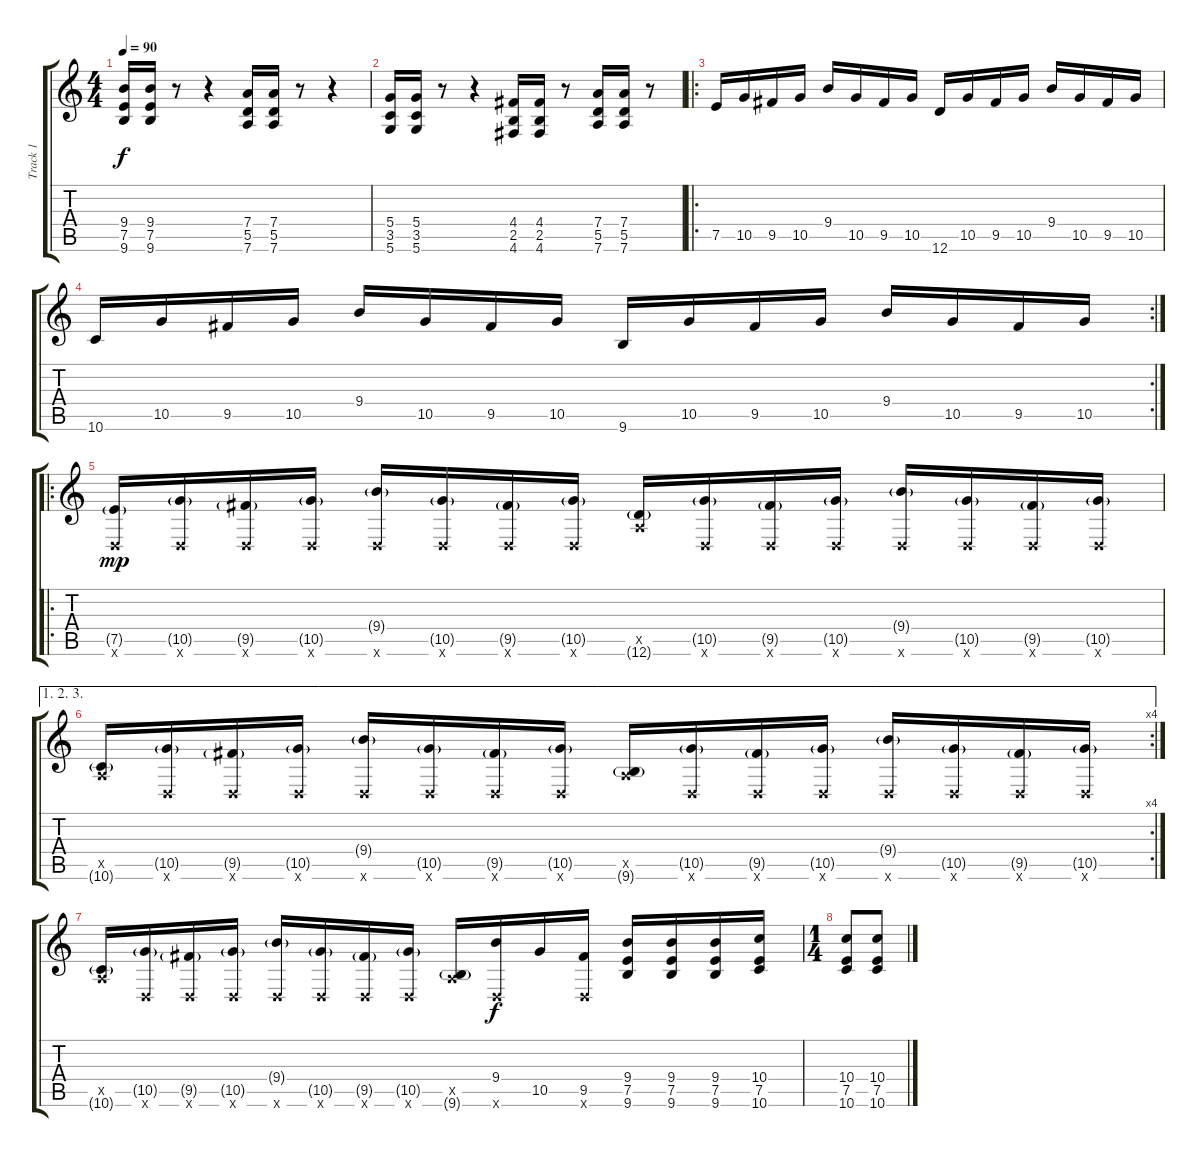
\track ("Track 1" "Track 1") {instrument distortionguitar}
\staff {score tabs}
\tuning (E4 B3 G3 D3 A2 D2) {hide}
\ts (4 4)
\tempo 90
\clef g2
\ks c
(9.4 7.5 9.6).16{dy f instrument distortionguitar} (9.4 7.5 9.6).16 r.8 r.4 (7.4 5.5 7.6).16 (7.4 5.5 7.6).16 r.8 r.4 |
(5.4 3.5 5.6).16 (5.4 3.5 5.6).16 r.8 r.4 (4.4 2.5 4.6).16 (4.4 2.5 4.6).16 r.8 (7.4 5.5 7.6).16 (7.4 5.5 7.6).16 r.8 |
\ro
7.5.16 10.5.16 9.5.16 10.5.16 9.4.16 10.5.16 9.5.16 10.5.16 12.6.16 10.5.16 9.5.16 10.5.16 9.4.16 10.5.16 9.5.16 10.5.16 |
\rc 2
10.6.16 10.5.16 9.5.16 10.5.16 9.4.16 10.5.16 9.5.16 10.5.16 9.6.16 10.5.16 9.5.16 10.5.16 9.4.16 10.5.16 9.5.16 10.5.16 |
\ro
(7.5{g} 0.6{x}).16{dy mp} (10.5{g} 0.6{x}).16 (9.5{g} 0.6{x}).16 (10.5{g} 0.6{x}).16 (9.4{g} 0.6{x}).16 (10.5{g} 0.6{x}).16 (9.5{g} 0.6{x}).16 (10.5{g} 0.6{x}).16 (0.5{x} 12.6{g}).16 (10.5{g} 0.6{x}).16 (9.5{g} 0.6{x}).16 (10.5{g} 0.6{x}).16 (9.4{g} 0.6{x}).16 (10.5{g} 0.6{x}).16 (9.5{g} 0.6{x}).16 (10.5{g} 0.6{x}).16 |
\ae (1 2 3)
\rc 4
(0.5{x} 10.6{g}).16 (10.5{g} 0.6{x}).16 (9.5{g} 0.6{x}).16 (10.5{g} 0.6{x}).16 (9.4{g} 0.6{x}).16 (10.5{g} 0.6{x}).16 (9.5{g} 0.6{x}).16 (10.5{g} 0.6{x}).16 (0.5{x} 9.6{g}).16 (10.5{g} 0.6{x}).16 (9.5{g} 0.6{x}).16 (10.5{g} 0.6{x}).16 (9.4{g} 0.6{x}).16 (10.5{g} 0.6{x}).16 (9.5{g} 0.6{x}).16 (10.5{g} 0.6{x}).16 |
(0.5{x} 10.6{g}).16 (10.5{g} 0.6{x}).16 (9.5{g} 0.6{x}).16 (10.5{g} 0.6{x}).16 (9.4{g} 0.6{x}).16 (10.5{g} 0.6{x}).16 (9.5{g} 0.6{x}).16 (10.5{g} 0.6{x}).16 (0.5{x} 9.6{g}).16 (9.4 0.6{x}).16{dy f} 10.5.16 (9.5 0.6{x}).16 (9.4 7.5 9.6).16 (9.4 7.5 9.6).16 (9.4 7.5 9.6).16 (10.4 7.5 10.6).16 |
\ts (1 4)
(10.4 7.5 10.6).8 (10.4 7.5 10.6).8
